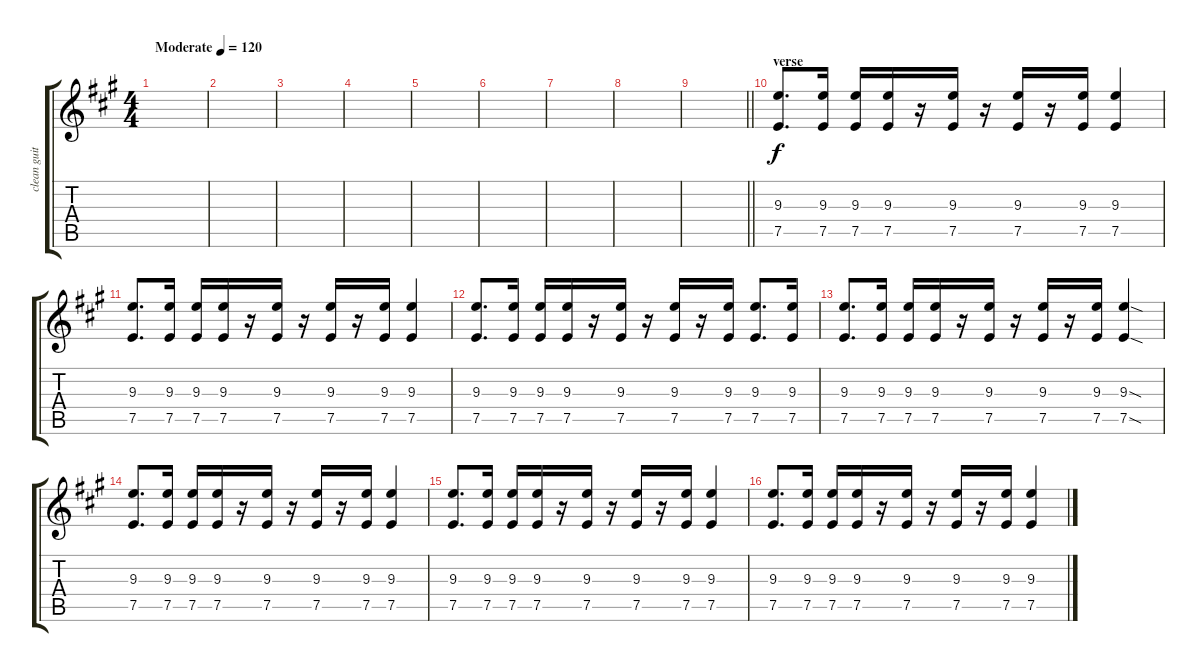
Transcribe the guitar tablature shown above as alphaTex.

\track ("clean guitar" "clean guit") {instrument electricguitarclean}
\staff {score tabs}
\tuning (E4 B3 G3 D3 A2 E2) {hide}
\ts (4 4)
\tempo (120 "Moderate")
\clef g2
\ks a
|
|
|
|
|
|
|
|
\barLineRight lightlight
|
\section ("" "verse")
(9.3 7.5).8{d} (9.3 7.5).16 (9.3 7.5).16 (9.3 7.5).16 r.16 (9.3 7.5).16 r.16 (9.3 7.5).16 r.16 (9.3 7.5).16 (9.3 7.5).4 |
(9.3 7.5).8{d} (9.3 7.5).16 (9.3 7.5).16 (9.3 7.5).16 r.16 (9.3 7.5).16 r.16 (9.3 7.5).16 r.16 (9.3 7.5).16 (9.3 7.5).4 |
(9.3 7.5).8{d} (9.3 7.5).16 (9.3 7.5).16 (9.3 7.5).16 r.16 (9.3 7.5).16 r.16 (9.3 7.5).16 r.16 (9.3 7.5).16 (9.3 7.5).8{d} (9.3 7.5).16 |
(9.3 7.5).8{d} (9.3 7.5).16 (9.3 7.5).16 (9.3 7.5).16 r.16 (9.3 7.5).16 r.16 (9.3 7.5).16 r.16 (9.3 7.5).16 (9.3{sod} 7.5{sod}).4 |
(9.3 7.5).8{d} (9.3 7.5).16 (9.3 7.5).16 (9.3 7.5).16 r.16 (9.3 7.5).16 r.16 (9.3 7.5).16 r.16 (9.3 7.5).16 (9.3 7.5).4 |
(9.3 7.5).8{d} (9.3 7.5).16 (9.3 7.5).16 (9.3 7.5).16 r.16 (9.3 7.5).16 r.16 (9.3 7.5).16 r.16 (9.3 7.5).16 (9.3 7.5).4 |
(9.3 7.5).8{d} (9.3 7.5).16 (9.3 7.5).16 (9.3 7.5).16 r.16 (9.3 7.5).16 r.16 (9.3 7.5).16 r.16 (9.3 7.5).16 (9.3 7.5).4
